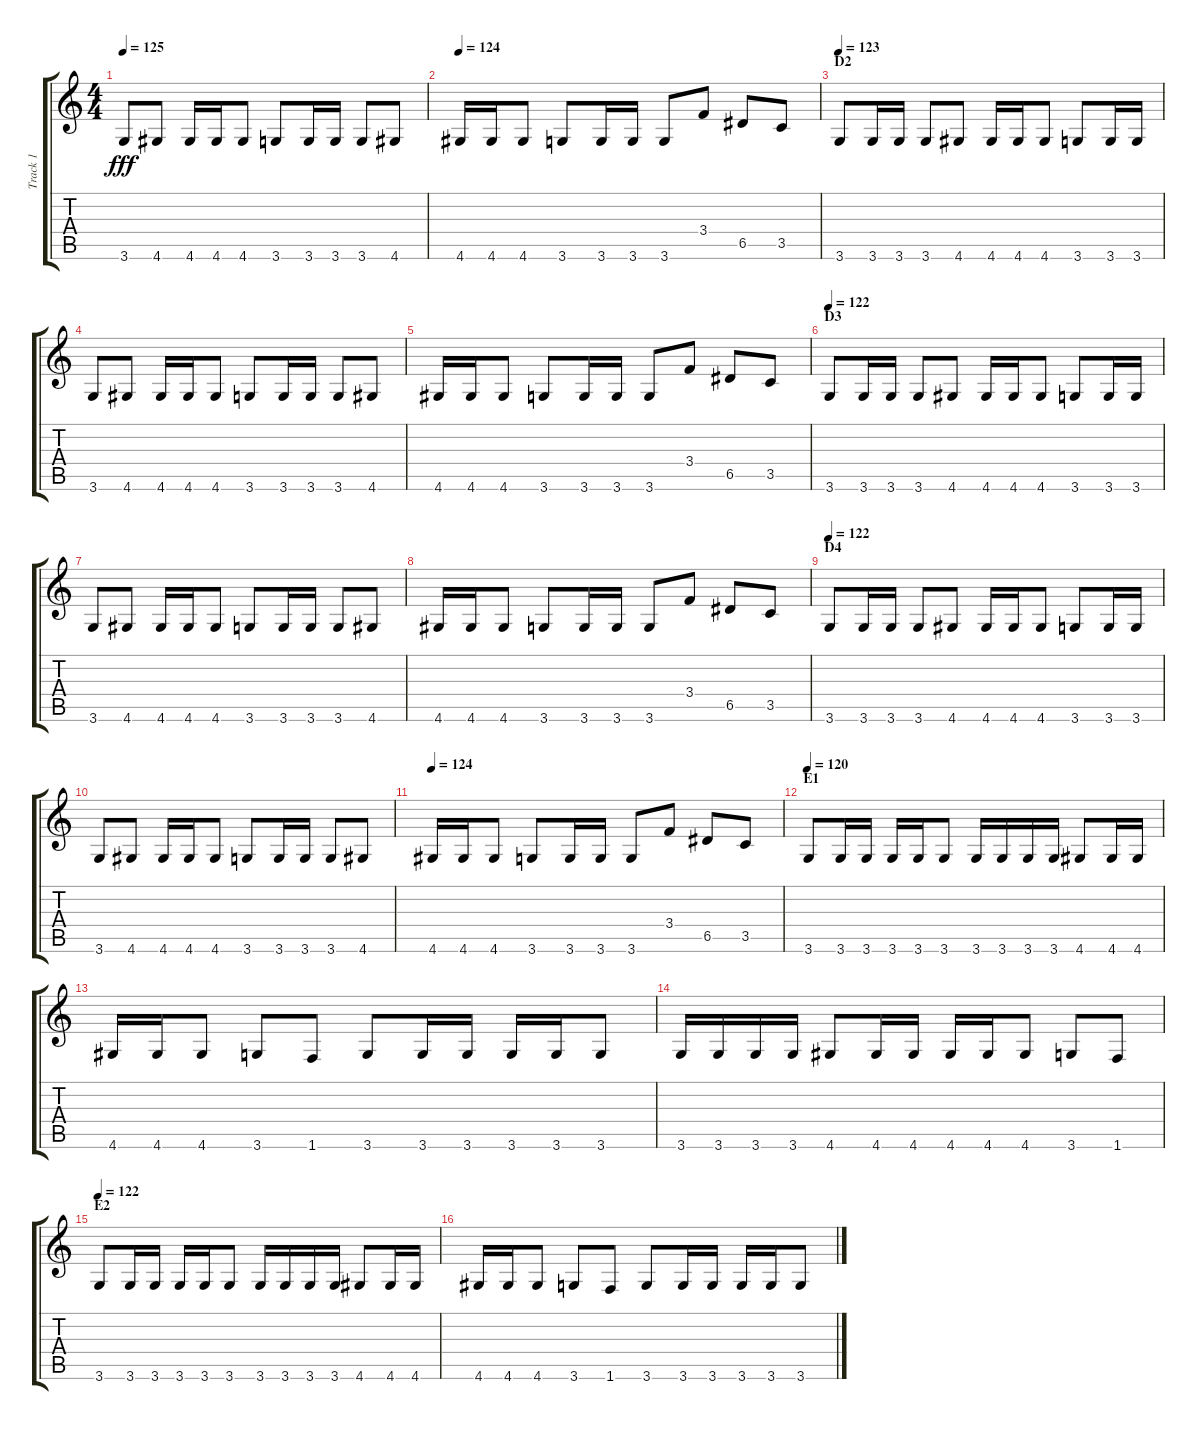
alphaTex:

\track ("Track 1" "Track 1") {instrument distortionguitar}
\staff {score tabs}
\tuning (E4 B3 G3 D3 A2 E2) {hide}
\ts (4 4)
\tempo 125
\clef g2
\ks c
3.6.8{dy fff} 4.6.8 4.6.16 4.6.16 4.6.8 3.6.8 3.6.16 3.6.16 3.6.8 4.6.8 |
\tempo 124
4.6.16 4.6.16 4.6.8 3.6.8 3.6.16 3.6.16 3.6.8 3.4.8 6.5.8 3.5.8 |
\section ("" "D2")
\tempo 123
3.6.8 3.6.16 3.6.16 3.6.8 4.6.8 4.6.16 4.6.16 4.6.8 3.6.8 3.6.16 3.6.16 |
3.6.8 4.6.8 4.6.16 4.6.16 4.6.8 3.6.8 3.6.16 3.6.16 3.6.8 4.6.8 |
4.6.16 4.6.16 4.6.8 3.6.8 3.6.16 3.6.16 3.6.8 3.4.8 6.5.8 3.5.8 |
\section ("" "D3")
\tempo 122
3.6.8 3.6.16 3.6.16 3.6.8 4.6.8 4.6.16 4.6.16 4.6.8 3.6.8 3.6.16 3.6.16 |
3.6.8 4.6.8 4.6.16 4.6.16 4.6.8 3.6.8 3.6.16 3.6.16 3.6.8 4.6.8 |
4.6.16 4.6.16 4.6.8 3.6.8 3.6.16 3.6.16 3.6.8 3.4.8 6.5.8 3.5.8 |
\section ("" "D4")
\tempo 122
3.6.8 3.6.16 3.6.16 3.6.8 4.6.8 4.6.16 4.6.16 4.6.8 3.6.8 3.6.16 3.6.16 |
3.6.8 4.6.8 4.6.16 4.6.16 4.6.8 3.6.8 3.6.16 3.6.16 3.6.8 4.6.8 |
\tempo 124
4.6.16 4.6.16 4.6.8 3.6.8 3.6.16 3.6.16 3.6.8 3.4.8 6.5.8 3.5.8 |
\section ("" "E1")
\tempo 120
3.6.8 3.6.16 3.6.16 3.6.16 3.6.16 3.6.8 3.6.16 3.6.16 3.6.16 3.6.16 4.6.8 4.6.16 4.6.16 |
4.6.16 4.6.16 4.6.8 3.6.8 1.6.8 3.6.8 3.6.16 3.6.16 3.6.16 3.6.16 3.6.8 |
3.6.16 3.6.16 3.6.16 3.6.16 4.6.8 4.6.16 4.6.16 4.6.16 4.6.16 4.6.8 3.6.8 1.6.8 |
\section ("" "E2")
\tempo 122
3.6.8 3.6.16 3.6.16 3.6.16 3.6.16 3.6.8 3.6.16 3.6.16 3.6.16 3.6.16 4.6.8 4.6.16 4.6.16 |
4.6.16 4.6.16 4.6.8 3.6.8 1.6.8 3.6.8 3.6.16 3.6.16 3.6.16 3.6.16 3.6.8
